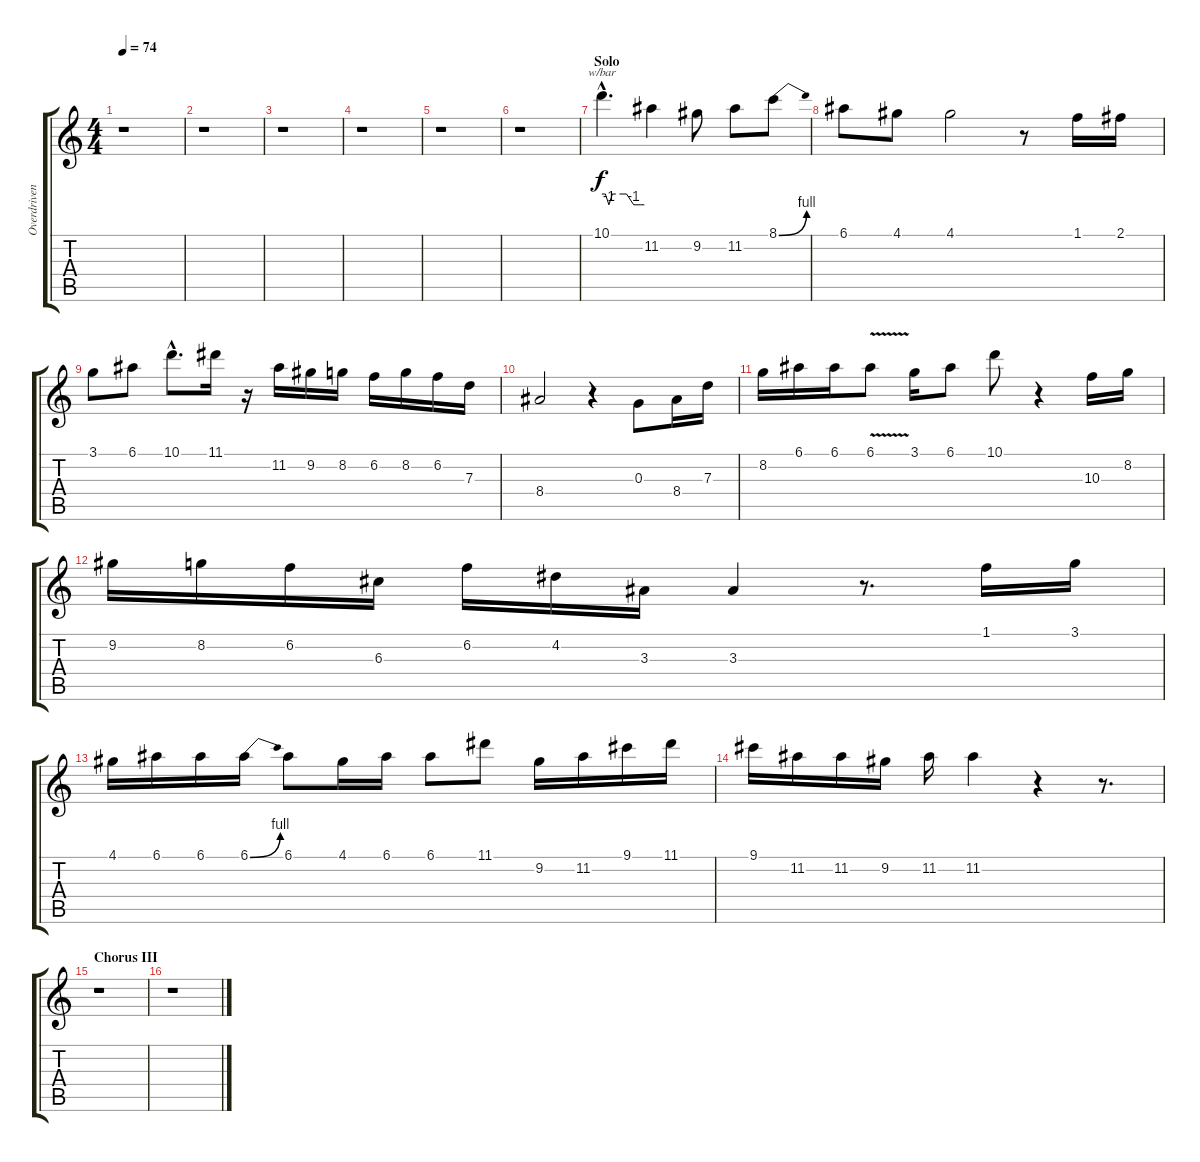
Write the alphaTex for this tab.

\track ("Overdriven Guitar" "Overdriven") {instrument overdrivenguitar}
\staff {score tabs}
\tuning (E4 B3 G3 D3 A2 E2) {hide}
\ts (4 4)
\tempo 74
\clef g2
\ks c
r.1{dy f} |
r.1 |
r.1 |
r.1 |
r.1 |
r.1 |
\section ("" "Solo")
10.1{hac}.4{d tbe (custom default 0 0 5 0 10 -4 15 0 30 0 35 0 45 -4 55 -4 60 -4)} 11.2.4 9.2.8 11.2.8 8.1{be (bend 0 0 60 4)}.8 |
6.1.8 4.1.8 4.1.2 r.8 1.1.16 2.1.16 |
3.1.8 6.1.8 10.1{hac}.8{d} 11.1.16 r.16 11.2.16 9.2.16 8.2.16 6.2.16 8.2.16 6.2.16 7.3.16 |
8.4.2 r.4 0.3.8 8.4.16 7.3.16 |
8.2.16 6.1.16 6.1.16 6.1{v}.8 3.1.16 6.1.8 10.1.8 r.4 10.3.16 8.2.16 |
9.2.16 8.2.16 6.2.16 6.3.16 6.2.16 4.2.16 3.3.16 3.3.4 r.8{d} 1.1.16 3.1.16 |
4.1.16 6.1.16 6.1.16 6.1{be (bend 0 0 60 4)}.16 6.1.8 4.1.16 6.1.16 6.1.8 11.1.8 9.2.16 11.2.16 9.1.16 11.1.16 |
9.1.16 11.2.16 11.2.16 9.2.16 11.2.16 11.2.4 r.4 r.8{d} |
\section ("" "Chorus III")
r.1 |
r.1
